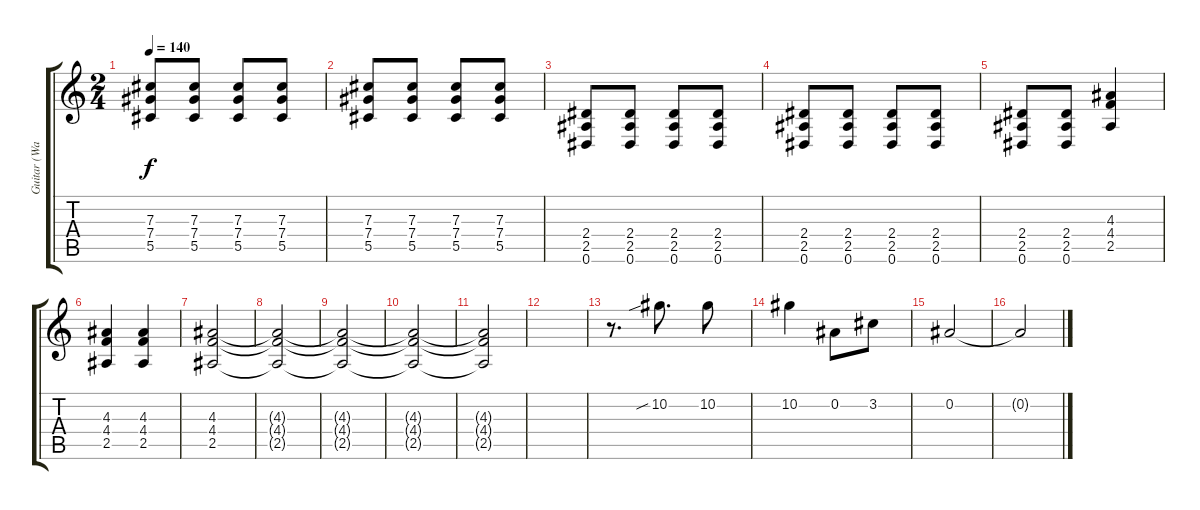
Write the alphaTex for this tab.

\track ("Guitar (Wade McNeil)" "Guitar (Wa") {instrument distortionguitar}
\staff {score tabs}
\tuning (Eb4 Bb3 Gb3 Db3 Ab2 Eb2) {hide}
\ts (2 4)
\tempo 140
\clef g2
\ks c
(7.3 7.4 5.5).8{dy f} (7.3 7.4 5.5).8 (7.3 7.4 5.5).8 (7.3 7.4 5.5).8 |
(7.3 7.4 5.5).8 (7.3 7.4 5.5).8 (7.3 7.4 5.5).8 (7.3 7.4 5.5).8 |
(2.4 2.5 0.6).8 (2.4 2.5 0.6).8 (2.4 2.5 0.6).8 (2.4 2.5 0.6).8 |
(2.4 2.5 0.6).8 (2.4 2.5 0.6).8 (2.4 2.5 0.6).8 (2.4 2.5 0.6).8 |
(2.4 2.5 0.6).8 (2.4 2.5 0.6).8 (4.3 4.4 2.5).4 |
(4.3 4.4 2.5).4 (4.3 4.4 2.5).4 |
(4.3 4.4 2.5).2 |
(4.3{t} 4.4{t} 2.5{t}).2 |
(4.3{t} 4.4{t} 2.5{t}).2 |
(4.3{t} 4.4{t} 2.5{t}).2 |
(4.3{t} 4.4{t} 2.5{t}).2 |
|
r.8{d volume 8} 10.2{sib}.8{d} 10.2.8 |
10.2.4 0.2.8 3.2.8 |
0.2.2 |
0.2{t}.2
